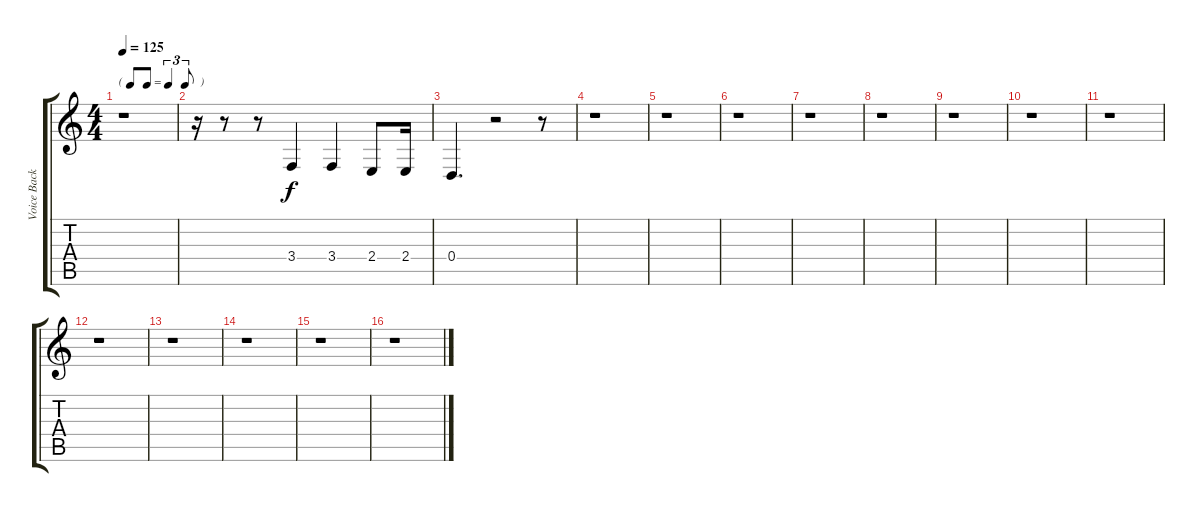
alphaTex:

\track ("Voice Back" "Voice Back") {instrument clarinet}
\staff {score tabs}
\tuning (E4 B3 G3 D3 A2 E2) {hide}
\ts (4 4)
\tf triplet8th
\tempo 125
\clef g2
\ks c
r.1{dy f} |
r.16 r.8 r.8 3.4.4 3.4.4 2.4.8 2.4.16 |
0.4.4{d} r.2 r.8 |
r.1 |
r.1 |
r.1 |
r.1 |
r.1 |
r.1 |
r.1 |
r.1 |
r.1 |
r.1 |
r.1 |
r.1 |
r.1
